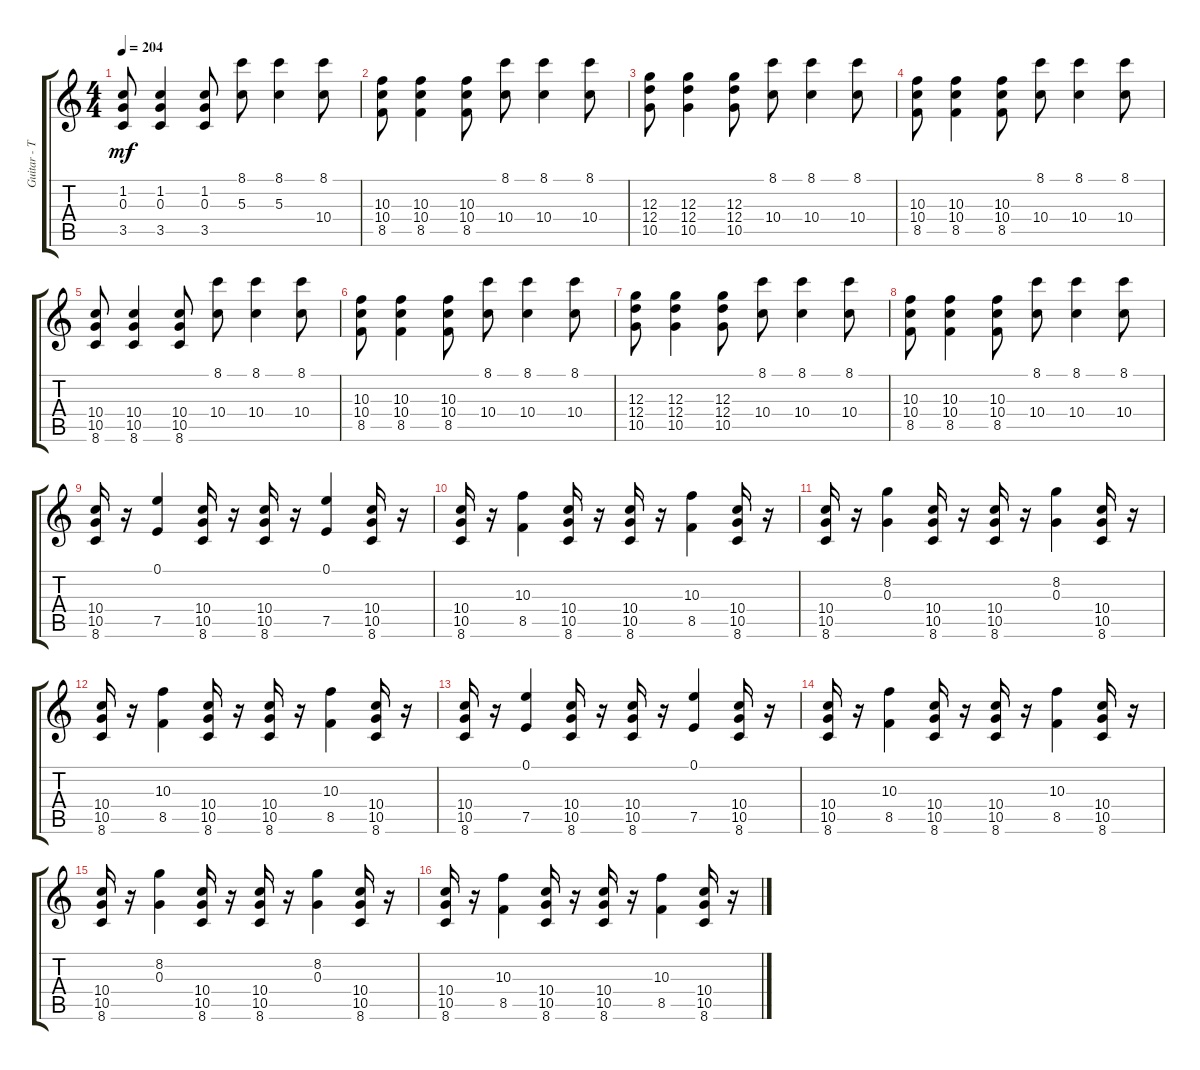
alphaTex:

\track ("Guitar - Tom" "Guitar - T") {instrument distortionguitar}
\staff {score tabs}
\tuning (E4 B3 G3 D3 A2 E2) {hide}
\ts (4 4)
\tempo 204
\clef g2
\ks c
(1.2 0.3 3.5).8{dy mf} (1.2 0.3 3.5).4 (1.2 0.3 3.5).8 (8.1 5.3).8 (8.1 5.3).4 (8.1 10.4).8 |
(10.3 10.4 8.5).8 (10.3 10.4 8.5).4 (10.3 10.4 8.5).8 (8.1 10.4).8 (8.1 10.4).4 (8.1 10.4).8 |
(12.3 12.4 10.5).8 (12.3 12.4 10.5).4 (12.3 12.4 10.5).8 (8.1 10.4).8 (8.1 10.4).4 (8.1 10.4).8 |
(10.3 10.4 8.5).8 (10.3 10.4 8.5).4 (10.3 10.4 8.5).8 (8.1 10.4).8 (8.1 10.4).4 (8.1 10.4).8 |
(10.4 10.5 8.6).8 (10.4 10.5 8.6).4 (10.4 10.5 8.6).8 (8.1 10.4).8 (8.1 10.4).4 (8.1 10.4).8 |
(10.3 10.4 8.5).8 (10.3 10.4 8.5).4 (10.3 10.4 8.5).8 (8.1 10.4).8 (8.1 10.4).4 (8.1 10.4).8 |
(12.3 12.4 10.5).8 (12.3 12.4 10.5).4 (12.3 12.4 10.5).8 (8.1 10.4).8 (8.1 10.4).4 (8.1 10.4).8 |
(10.3 10.4 8.5).8 (10.3 10.4 8.5).4 (10.3 10.4 8.5).8 (8.1 10.4).8 (8.1 10.4).4 (8.1 10.4).8 |
(10.4 10.5 8.6).16 r.16 (0.1 7.5).4 (10.4 10.5 8.6).16 r.16 (10.4 10.5 8.6).16 r.16 (0.1 7.5).4 (10.4 10.5 8.6).16 r.16 |
(10.4 10.5 8.6).16 r.16 (10.3 8.5).4 (10.4 10.5 8.6).16 r.16 (10.4 10.5 8.6).16 r.16 (10.3 8.5).4 (10.4 10.5 8.6).16 r.16 |
(10.4 10.5 8.6).16 r.16 (8.2 0.3).4 (10.4 10.5 8.6).16 r.16 (10.4 10.5 8.6).16 r.16 (8.2 0.3).4 (10.4 10.5 8.6).16 r.16 |
(10.4 10.5 8.6).16 r.16 (10.3 8.5).4 (10.4 10.5 8.6).16 r.16 (10.4 10.5 8.6).16 r.16 (10.3 8.5).4 (10.4 10.5 8.6).16 r.16 |
(10.4 10.5 8.6).16 r.16 (0.1 7.5).4 (10.4 10.5 8.6).16 r.16 (10.4 10.5 8.6).16 r.16 (0.1 7.5).4 (10.4 10.5 8.6).16 r.16 |
(10.4 10.5 8.6).16 r.16 (10.3 8.5).4 (10.4 10.5 8.6).16 r.16 (10.4 10.5 8.6).16 r.16 (10.3 8.5).4 (10.4 10.5 8.6).16 r.16 |
(10.4 10.5 8.6).16 r.16 (8.2 0.3).4 (10.4 10.5 8.6).16 r.16 (10.4 10.5 8.6).16 r.16 (8.2 0.3).4 (10.4 10.5 8.6).16 r.16 |
(10.4 10.5 8.6).16 r.16 (10.3 8.5).4 (10.4 10.5 8.6).16 r.16 (10.4 10.5 8.6).16 r.16 (10.3 8.5).4 (10.4 10.5 8.6).16 r.16
